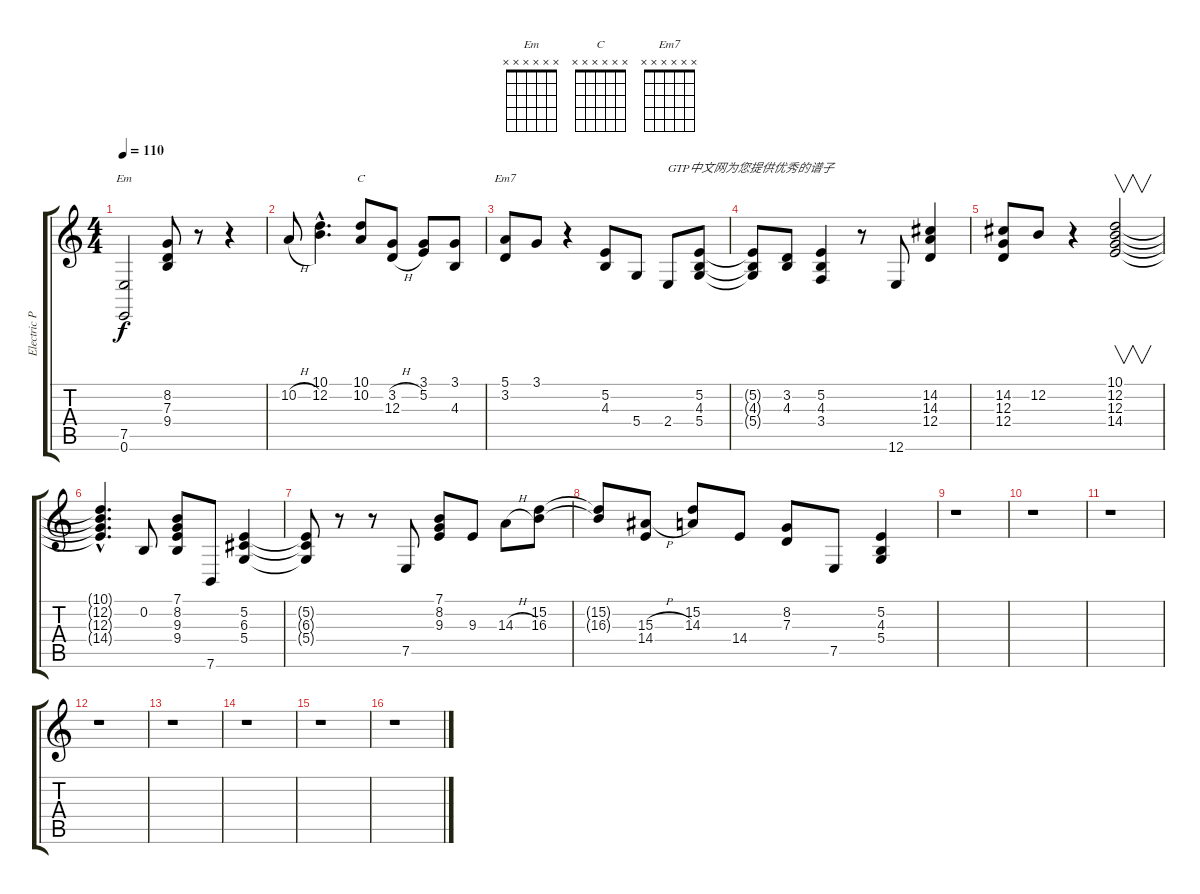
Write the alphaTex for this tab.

\track ("Electric Piano " "Electric P") {instrument drawbarorgan}
\staff {score tabs}
\tuning (E4 B3 G3 D3 A2 E2) {hide}
\chord ("Em" x x x x x x)
\chord ("C" x x x x x x)
\chord ("Em7" x x x x x x)
\ts (4 4)
\tempo 110
\clef g2
\ks c
(7.5 0.6).2{ch "Em" dy f instrument drawbarorgan} (8.2 7.3 9.4).8 r.8 r.4 |
10.2{h}.8 (10.1{hac} 12.2{hac}).4{d} (10.1 10.2).8{ch "C"} (3.2{h} 12.3).8 (3.1 5.2).8 (3.1 4.3).8 |
(5.1 3.2).8{ch "Em7"} 3.1.8 r.4 (5.2 4.3).8 5.4.8 2.4.8{txt "GTP中文网为您提供优秀的谱子"} (5.2 4.3 5.4).8 |
(5.2{t} 4.3{t} 5.4{t}).8 (3.2 4.3).8 (5.2 4.3 3.4).4 r.8 12.6.8 (14.2 14.3 12.4).4 |
(14.2 12.3 12.4).8 12.2.8 r.4 (10.1 12.2 12.3 14.4).2{v} |
(10.1{hac t} 12.2{hac t} 12.3{hac t} 14.4{hac t}).4{d} 0.2.8 (7.1 8.2 9.3 9.4).8 7.6.8 (5.2 6.3 5.4).4 |
(5.2{t} 6.3{t} 5.4{t}).8 r.8 r.8 7.5.8 (7.1 8.2 9.3).8 9.3.8 14.3{h}.8 (15.2 16.3).8 |
(15.2{t} 16.3{t}).8 (15.3{h} 14.4).8 (15.2 14.3).8 14.4.8 (8.2 7.3).8 7.5.8 (5.2 4.3 5.4).4 |
r.1 |
r.1 |
r.1 |
r.1 |
r.1 |
r.1 |
r.1 |
r.1
